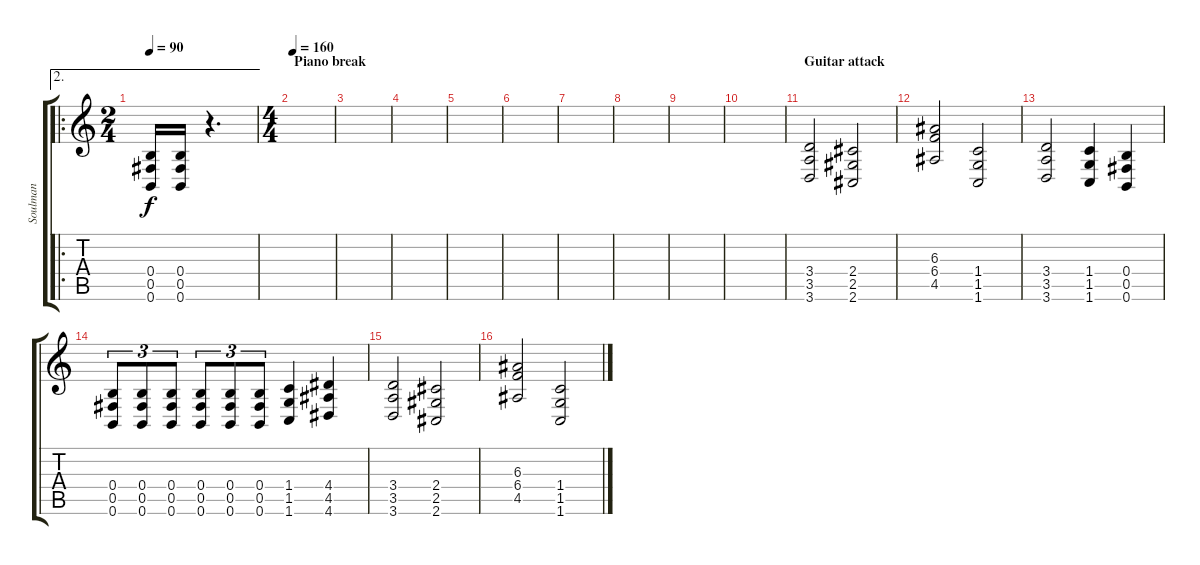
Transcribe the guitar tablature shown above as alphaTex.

\track ("Soulman" "Soulman") {instrument distortionguitar}
\staff {score tabs}
\tuning (Db4 Ab3 E3 B2 Gb2 B1) {hide}
\ae 2
\ro
\ts (2 4)
\tempo 90
\clef g2
\ks c
(0.4 0.5 0.6).16{dy f} (0.4 0.5 0.6).16 r.4{d} |
\ts (4 4)
\section ("" "Piano break")
\tempo 160
|
|
|
|
|
|
|
|
|
\section ("" "Guitar attack")
(3.4 3.5 3.6).2 (2.4 2.5 2.6).2 |
(6.3 6.4 4.5).2 (1.4 1.5 1.6).2 |
(3.4 3.5 3.6).2 (1.4 1.5 1.6).4 (0.4 0.5 0.6).4 |
(0.4 0.5 0.6).8{tu (3 2)} (0.4 0.5 0.6).8{tu (3 2)} (0.4 0.5 0.6).8{tu (3 2)} (0.4 0.5 0.6).8{tu (3 2)} (0.4 0.5 0.6).8{tu (3 2)} (0.4 0.5 0.6).8{tu (3 2)} (1.4 1.5 1.6).4 (4.4 4.5 4.6).4 |
(3.4 3.5 3.6).2 (2.4 2.5 2.6).2 |
(6.3 6.4 4.5).2 (1.4 1.5 1.6).2
